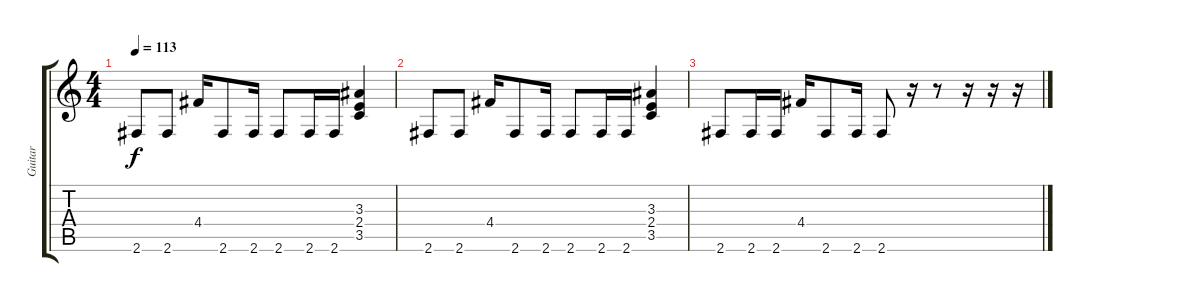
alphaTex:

\track ("Guitar" "Guitar") {instrument overdrivenguitar}
\staff {score tabs}
\tuning (E4 B3 G3 D3 A2 E2) {hide}
\ts (4 4)
\tempo 113
\clef g2
\ks c
2.6.8{dy f} 2.6.8 4.4.16 2.6.8 2.6.16 2.6.8 2.6.16 2.6.16 (3.3 2.4 3.5).4 |
2.6.8 2.6.8 4.4.16 2.6.8 2.6.16 2.6.8 2.6.16 2.6.16 (3.3 2.4 3.5).4 |
2.6.8 2.6.16 2.6.16 4.4.16 2.6.8 2.6.16 2.6.8 r.16 r.8 r.16 r.16 r.16
